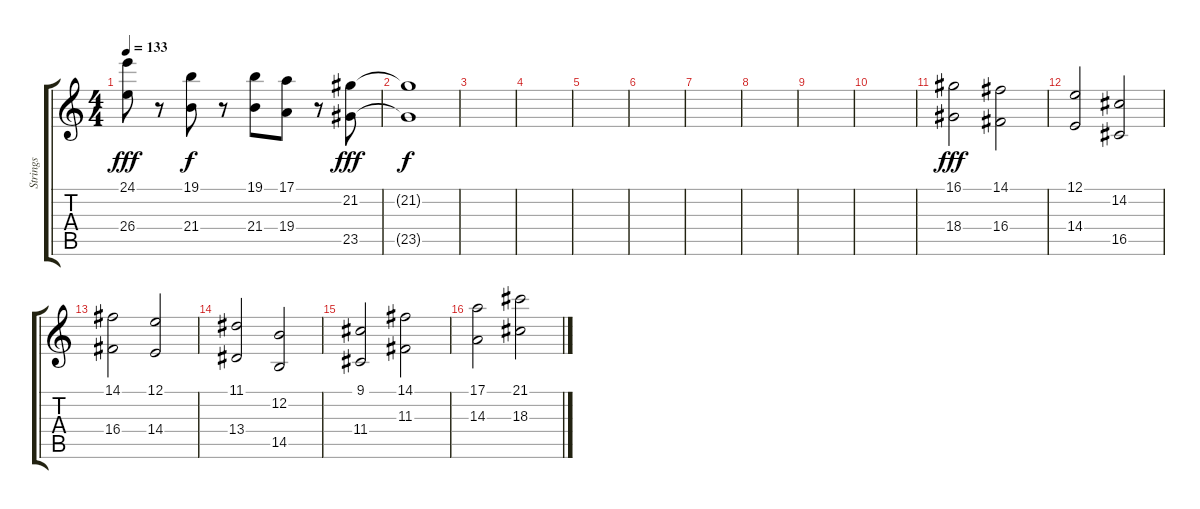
\track ("Strings" "Strings") {instrument stringensemble1}
\staff {score tabs}
\tuning (E4 B3 G3 D3 A2 E2) {hide}
\ts (4 4)
\tempo 133
\clef g2
\ks c
(24.1 26.4).8{dy fff} r.8 (19.1 21.4).8{dy f} r.8 (19.1 21.4).8 (17.1 19.4).8 r.8 (21.2 23.5).8{dy fff} |
(21.2{t} 23.5{t}).1{dy f} |
|
|
|
|
|
|
|
|
(16.1 18.4).2{dy fff} (14.1 16.4).2 |
(12.1 14.4).2 (14.2 16.5).2 |
(14.1 16.4).2 (12.1 14.4).2 |
(11.1 13.4).2 (12.2 14.5).2 |
(9.1 11.4).2 (14.1 11.3).2 |
(17.1 14.3).2 (21.1 18.3).2
